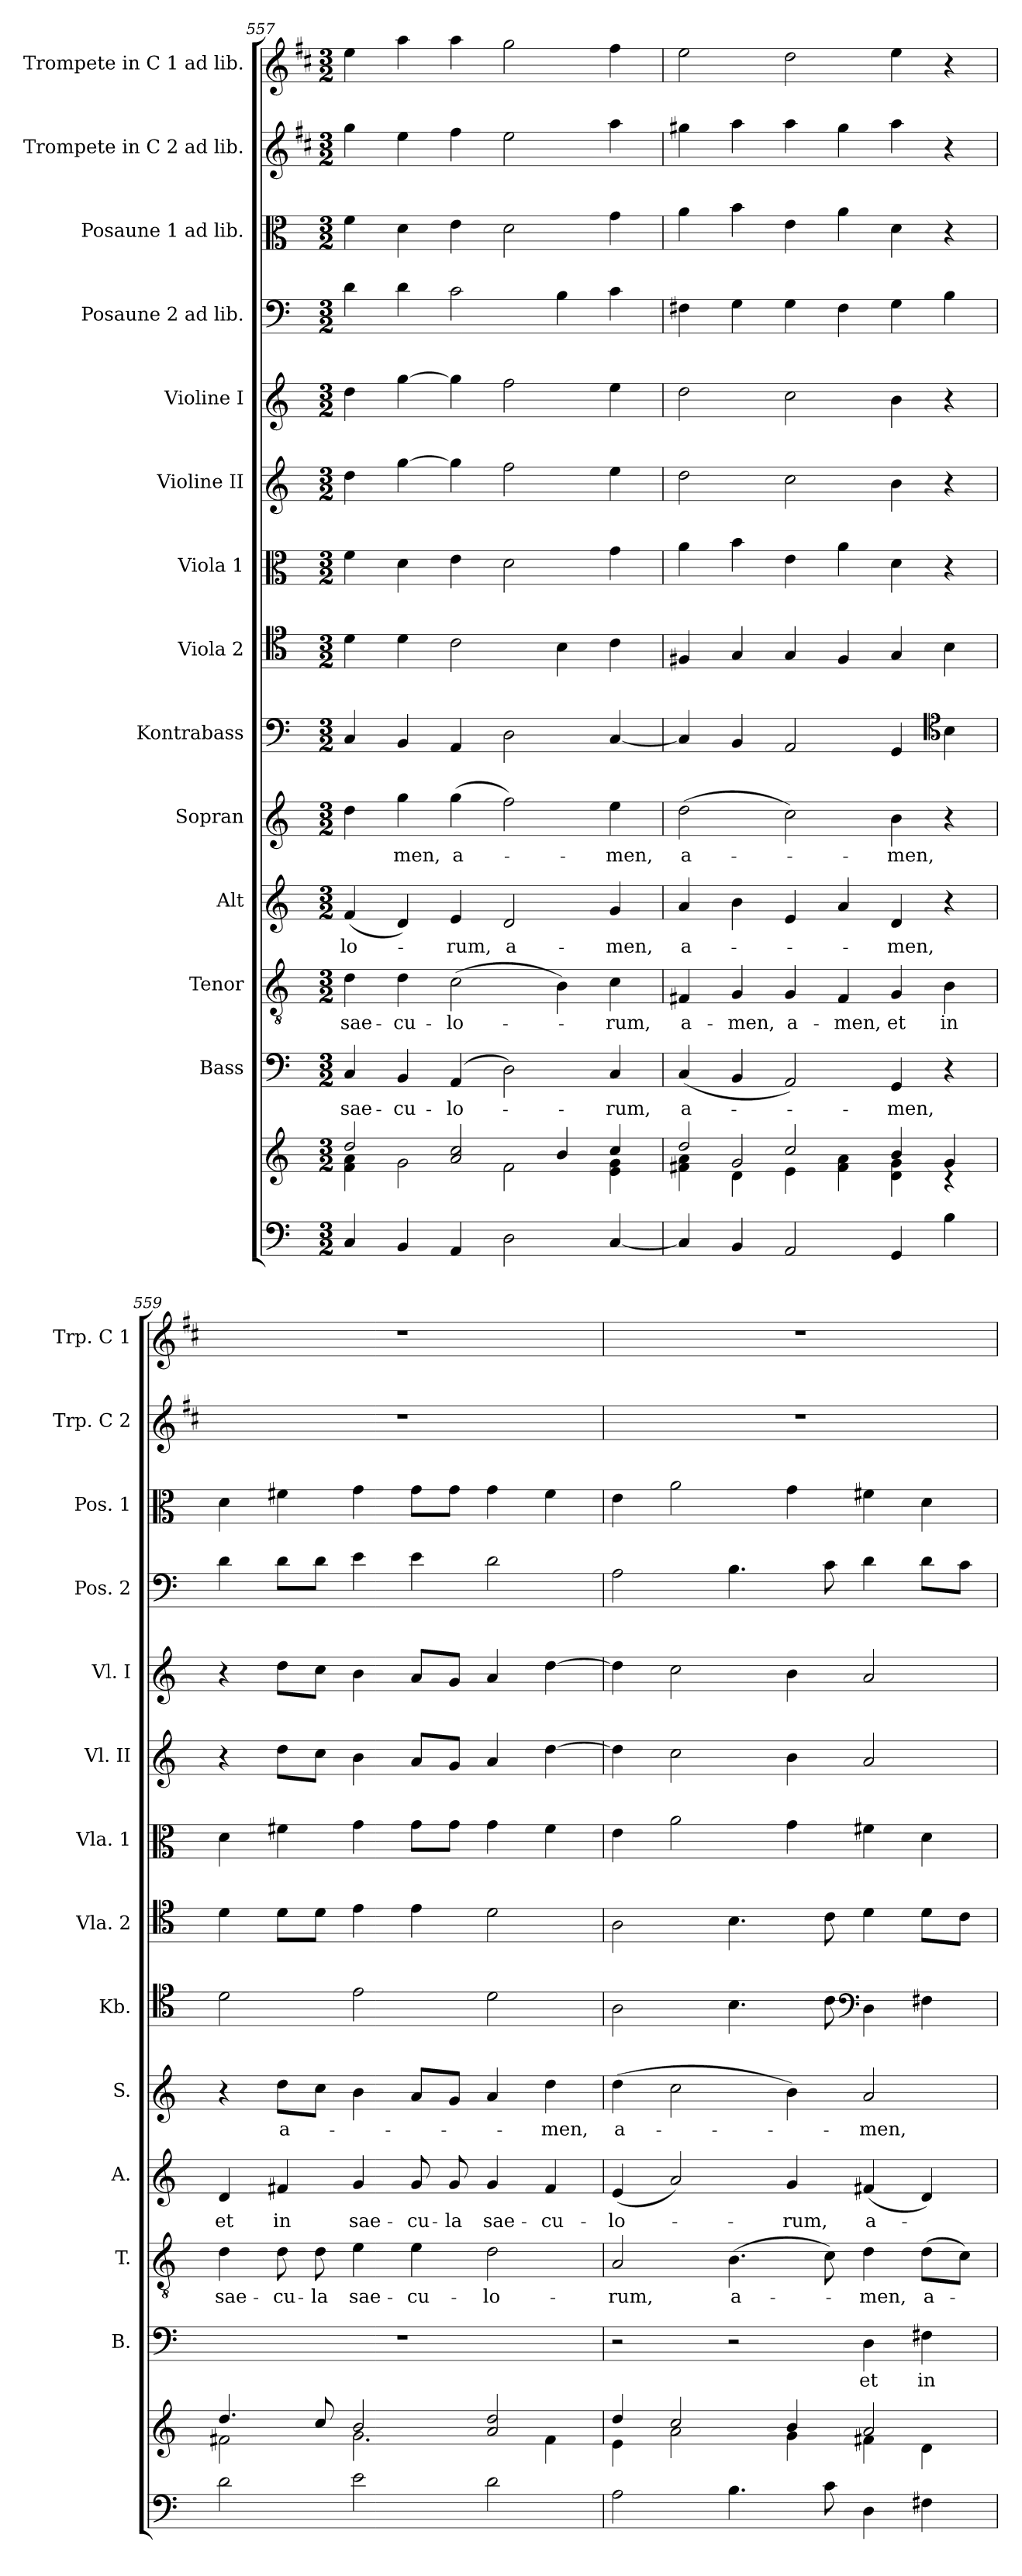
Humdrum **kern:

**kern	**kern	**kern	**text	**kern	**text	**kern	**text	**kern	**text	**kern	**kern	**kern	**kern	**kern	**kern	**kern	**kern	**kern
*part14	*part14	*part13	*part13	*part12	*part12	*part11	*part11	*part10	*part10	*part9	*part8	*part7	*part6	*part5	*part4	*part3	*part2	*part1
*staff15	*staff14	*staff13	*staff13	*staff12	*staff12	*staff11	*staff11	*staff10	*staff10	*staff9	*staff8	*staff7	*staff6	*staff5	*staff4	*staff3	*staff2	*staff1
*	*	*I"Bass	*	*I"Tenor	*	*I"Alt	*	*I"Sopran	*	*I"Kontrabass	*I"Viola 2	*I"Viola 1	*I"Violine II	*I"Violine I	*I"Posaune 2 ad lib.	*I"Posaune 1 ad lib.	*I"Trompete in C 2 ad lib.	*I"Trompete in C 1 ad lib.
*	*	*I'B.	*	*I'T.	*	*I'A.	*	*I'S.	*	*I'Kb.	*I'Vla. 2	*I'Vla. 1	*I'Vl. II	*I'Vl. I	*I'Pos. 2	*I'Pos. 1	*I'Trp. C 2	*I'Trp. C 1
*clefF4	*clefG2	*clefF4	*	*clefGv2	*	*clefG2	*	*clefG2	*	*clefF4	*clefC4	*clefC3	*clefG2	*clefG2	*clefF4	*clefC3	*clefG2	*clefG2
*	*	*	*	*	*	*	*	*	*	*ITrd7c12	*	*	*	*	*	*	*ITrd1c2	*ITrd1c2
*k[]	*k[]	*k[]	*	*k[]	*	*k[]	*	*k[]	*	*k[]	*k[]	*k[]	*k[]	*k[]	*k[]	*k[]	*k[]	*k[]
*C:	*C:	*C:	*	*C:	*	*C:	*	*C:	*	*C:	*C:	*C:	*C:	*C:	*C:	*C:	*C:	*C:
*M3/2	*M3/2	*M3/2	*	*M3/2	*	*M3/2	*	*M3/2	*	*M3/2	*M3/2	*M3/2	*M3/2	*M3/2	*M3/2	*M3/2	*M3/2	*M3/2
=557	=557	=557	=557	=557	=557	=557	=557	=557	=557	=557	=557	=557	=557	=557	=557	=557	=557	=557
*	*^	*	*	*	*	*	*	*	*	*	*	*	*	*	*	*	*	*
!	!	!	!	!LO:LY:b	!	!LO:LY:b	!	!LO:LY:b	!	!	!	!	!	!	!	!	!	!	!
4C/	2dd/	4f\ 4a\	4C/	sae-	4d\	sae-	(<4f/	-lo-	4dd\	.	4CC/	4d\	4f\	4dd\	4dd\	4d\	4f\	4ff\	4dd\
!	!	!	!	!LO:LY:b	!	!LO:LY:b	!	!	!	!LO:LY:b	!	!	!	!	!	!	!	!	!
4BB/	.	2g\	4BB/	-cu-	4d\	-cu-	4d/)	.	4gg\	-men,	4BBB/	4d\	4d\	[4gg\	[4gg\	4d\	4d\	4dd\	4gg\
!	!	!	!	!LO:LY:b	!	!LO:LY:b	!	!LO:LY:b	!	!LO:LY:b	!	!	!	!	!	!	!	!	!
4AA/	2a/ 2cc/	.	(4AA/	-lo-	(>2c\	-lo-	4e/	-rum,	(>4gg\	a-	4AAA/	2c\	4e\	4gg\]	4gg\]	2c\	4e\	4ee\	4gg\
!	!	!	!	!	!	!	!	!LO:LY:b	!	!	!	!	!	!	!	!	!	!	!
2D\	.	2f\	2D\)	.	.	.	2d/	a-	2ff\)	.	2DD\	.	2d\	2ff\	2ff\	.	2d\	2dd\	2ff\
.	4b/	.	.	.	4B\)	.	.	.	.	.	.	4B\	.	.	.	4B\	.	.	.
!	!	!	!	!LO:LY:b	!	!LO:LY:b	!	!LO:LY:b	!	!LO:LY:b	!	!	!	!	!	!	!	!	!
[4C/	4cc/	4e\ 4g\	4C/	-rum,	4c\	-rum,	4g/	-men,	4ee\	-men,	[4CC/	4c\	4g\	4ee\	4ee\	4c\	4g\	4gg\	4ee\
=558	=558	=558	=558	=558	=558	=558	=558	=558	=558	=558	=558	=558	=558	=558	=558	=558	=558	=558	=558
*	*	*^	*	*	*	*	*	*	*	*	*	*	*	*	*	*	*	*	*
!	!	!	!	!	!LO:LY:b	!	!LO:LY:b	!	!LO:LY:b	!	!LO:LY:b	!	!	!	!	!	!	!	!	!
4C/]	2dd/	4f#X\ 4a\	4ryy	(<4C/	a-	4F#X/	a-	4a/	a-	(>2dd\	a-	4CC/]	4F#X/	4a\	2dd\	2dd\	4F#X\	4a\	4ff#X\	2dd\
!	!	!	!	!	!	!	!LO:LY:b	!	!	!	!	!	!	!	!	!	!	!	!	!
4BB/	.	2g/	4d\	4BB/	.	4G/	-men,	4b\	.	.	.	4BBB/	4G/	4b\	.	.	4G\	4b\	4gg\	.
!	!	!	!	!	!	!	!LO:LY:b	!	!	!	!	!	!	!	!	!	!	!	!	!
2AA/	2cc/	.	4e\	2AA/)	.	4G/	a-	4e/	.	2cc\)	.	2AAA/	4G/	4e\	2cc\	2cc\	4G\	4e\	4gg\	2cc\
!	!	!	!	!	!	!	!LO:LY:b	!	!	!	!	!	!	!	!	!	!	!	!	!
.	.	4f#\ 4a\	2.ryy	.	.	4F#/	-men,	4a/	.	.	.	.	4F#/	4a\	.	.	4F#\	4a\	4ff#\	.
!	!	!	!	!	!LO:LY:b	!	!LO:LY:b	!	!LO:LY:b	!	!LO:LY:b	!	!	!	!	!	!	!	!	!
4GG/	4b/	4d\ 4g\	.	4GG/	-men,	4G/	et	4d/	-men,	4b\	-men,	4GGG/	4G/	4d\	4b\	4b\	4G\	4d\	4gg\	4dd\
*	*	*	*	*	*	*	*	*	*	*	*	*clefC4	*	*	*	*	*	*	*	*
!	!	!	!	!	!	!	!LO:LY:b	!	!	!	!	!	!	!	!	!	!	!	!	!
4B\	4g/	4rB	.	4r	.	4B\	in	4r	.	4r	.	4BB\	4B\	4r	4r	4r	4B\	4r	4r	4r
*	*	*v	*v	*	*	*	*	*	*	*	*	*	*	*	*	*	*	*	*	*
!!LO:PB:g=z
=559	=559	=559	=559	=559	=559	=559	=559	=559	=559	=559	=559	=559	=559	=559	=559	=559	=559	=559	=559
!	!	!	!	!	!	!LO:LY:b	!	!LO:LY:b	!	!	!	!	!	!	!	!	!	!	!
2d\	4.dd/	2f#X\	1.r	.	4d\	sae-	4d/	et	4r	.	2D\	4d\	4d\	4r	4r	4d\	4d\	1.r	1.r
!	!	!	!	!	!	!LO:LY:b	!	!LO:LY:b	!	!LO:LY:b	!	!	!	!	!	!	!	!	!
.	.	.	.	.	8d\	-cu-	4f#X/	in	8dd\L	a-	.	8d\L	4f#X\	8dd\L	8dd\L	8d\L	4f#X\	.	.
!	!	!	!	!	!	!LO:LY:b	!	!	!	!	!	!	!	!	!	!	!	!	!
.	8cc/	.	.	.	8d\	-la	.	.	8cc\J	.	.	8d\J	.	8cc\J	8cc\J	8d\J	.	.	.
!	!	!	!	!	!	!LO:LY:b	!	!LO:LY:b	!	!	!	!	!	!	!	!	!	!	!
2e\	2b/	2.g\	.	.	4e\	sae-	4g/	sae-	4b\	.	2E\	4e\	4g\	4b\	4b\	4e\	4g\	.	.
!	!	!	!	!	!	!LO:LY:b	!	!LO:LY:b	!	!	!	!	!	!	!	!	!	!	!
.	.	.	.	.	4e\	-cu-	8g/	-cu-	8a/L	.	.	4e\	8g\L	8a/L	8a/L	4e\	8g\L	.	.
!	!	!	!	!	!	!	!	!LO:LY:b	!	!	!	!	!	!	!	!	!	!	!
.	.	.	.	.	.	.	8g/	-la	8g/J	.	.	.	8g\J	8g/J	8g/J	.	8g\J	.	.
!	!	!	!	!	!	!LO:LY:b	!	!LO:LY:b	!	!	!	!	!	!	!	!	!	!	!
2d\	2a/ 2dd/	.	.	.	2d\	-lo-	4g/	sae-	4a/	.	2D\	2d\	4g\	4a/	4a/	2d\	4g\	.	.
!	!	!	!	!	!	!	!	!LO:LY:b	!	!LO:LY:b	!	!	!	!	!	!	!	!	!
.	.	4f#\	.	.	.	.	4f#/	-cu-	4dd\	-men,	.	.	4f#\	[4dd\	[4dd\	.	4f#\	.	.
=560	=560	=560	=560	=560	=560	=560	=560	=560	=560	=560	=560	=560	=560	=560	=560	=560	=560	=560	=560
!	!	!	!	!	!	!LO:LY:b	!	!LO:LY:b	!	!LO:LY:b	!	!	!	!	!	!	!	!	!
2A\	4dd/	4e\	2r	.	2A/	-rum,	(<4e/	-lo-	(>4dd\	a-	2AA\	2A\	4e\	4dd\]	4dd\]	2A\	4e\	1.r	1.r
.	2cc/	2a\	.	.	.	.	2a/)	.	2cc\	.	.	.	2a\	2cc\	2cc\	.	2a\	.	.
!	!	!	!	!	!	!LO:LY:b	!	!	!	!	!	!	!	!	!	!	!	!	!
4.B\	.	.	2r	.	(>4.B\	a-	.	.	.	.	4.BB\	4.B\	.	.	.	4.B\	.	.	.
!	!	!	!	!	!	!	!	!LO:LY:b	!	!	!	!	!	!	!	!	!	!	!
.	4b/	4g\	.	.	.	.	4g/	-rum,	4b\)	.	.	.	4g\	4b\	4b\	.	4g\	.	.
8c\	.	.	.	.	8c\)	.	.	.	.	.	8C\	8c\	.	.	.	8c\	.	.	.
*	*	*	*	*	*	*	*	*	*	*	*clefF4	*	*	*	*	*	*	*	*
!	!	!	!	!LO:LY:b	!	!LO:LY:b	!	!LO:LY:b	!	!LO:LY:b	!	!	!	!	!	!	!	!	!
4D\	2a/	4f#X\	4D\	et	4d\	-men,	(<4f#X/	a-	2a/	-men,	4DD\	4d\	4f#X\	2a/	2a/	4d\	4f#X\	.	.
!	!	!	!	!LO:LY:b	!	!LO:LY:b	!	!	!	!	!	!	!	!	!	!	!	!	!
4F#X\	.	4d\	4F#X\	in	(>8d\L	a-	4d/)	.	.	.	4FF#X\	8d\L	4d\	.	.	8d\L	4d\	.	.
.	.	.	.	.	8c\J)	.	.	.	.	.	.	8c\J	.	.	.	8c\J	.	.	.
*	*v	*v	*	*	*	*	*	*	*	*	*	*	*	*	*	*	*	*	*
=	=	=	=	=	=	=	=	=	=	=	=	=	=	=	=	=	=	=
*-	*-	*-	*-	*-	*-	*-	*-	*-	*-	*-	*-	*-	*-	*-	*-	*-	*-	*-
